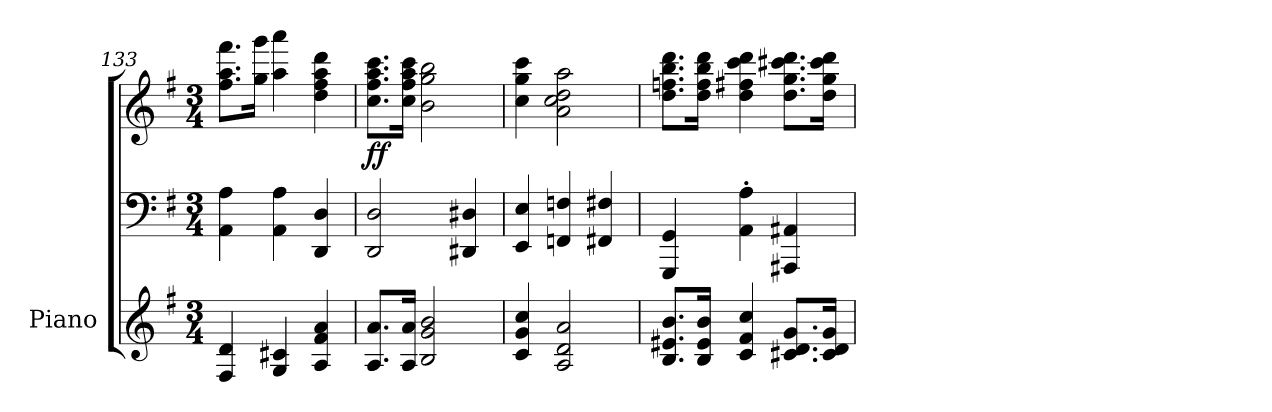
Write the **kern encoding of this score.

**kern	**kern	**kern	**dynam
*part1	*part1	*part1	*part1
*staff3	*staff2	*staff1	*staff1/2/3
*I"Piano	*	*	*
*I'Pno.	*	*	*
*clefG2	*clefF4	*clefG2	*
*k[f#]	*k[f#]	*k[f#]	*
*M3/4	*M3/4	*M3/4	*
=133	=133	=133	=133
4F#/ 4d/	4AA\ 4A\	8.ff#\ 8.aa\ 8.fff#\L	.
.	.	16gg\ 16ggg\Jk	.
4G/ 4c#X/	4AA\ 4A\	4aa\ 4aaa\	.
4A/ 4f#/ 4a/	4DD/ 4D/	4dd\ 4ff#\ 4aa\ 4ddd\	.
=134	=134	=134	=134
!	!	!	!LO:DY:b
8.A/ 8.a/L	2DD/ 2D/	8.cc\ 8.ff#\ 8.aa\ 8.ccc\L	ff
16A/ 16a/Jk	.	16cc\ 16ff#\ 16aa\ 16ccc\Jk	.
2B/ 2g/ 2b/	.	2b\ 2gg\ 2bb\	.
.	4DD#X/ 4D#X/	.	.
=135	=135	=135	=135
4c/ 4g/ 4cc/	4EE/ 4E/	4cc\ 4gg\ 4ccc\	.
2A/ 2d/ 2a/	4FFn/ 4Fn/	2a\ 2cc\ 2dd\ 2aa\	.
.	4FF#X/ 4F#X/	.	.
=136	=136	=136	=136
8.B/ 8.e#X/ 8.b/L	4GGG/ 4GG/	8.dd\ 8.ffn\ 8.bb\ 8.ddd\L	.
16B/ 16e#/ 16b/Jk	.	16dd\ 16ff\ 16bb\ 16ddd\Jk	.
4c/ 4f#/ 4cc/	4AA\' 4A\'	4dd\ 4ff#X\ 4ccc\ 4ddd\	.
8.c#X/ 8.d/ 8.g/L	4AAA#X/ 4AA#X/	8.dd\ 8.gg\ 8.ccc#X\ 8.ddd\L	.
16c#/ 16d/ 16g/Jk	.	16dd\ 16gg\ 16ccc#\ 16ddd\Jk	.
=	=	=	=
*-	*-	*-	*-
